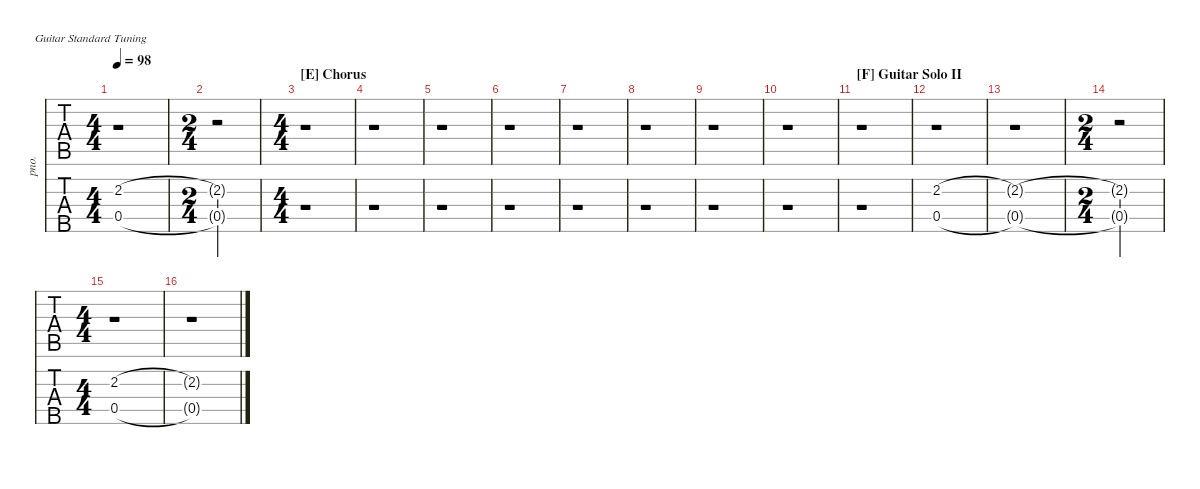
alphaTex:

\defaultSystemsLayout 4
\hideDynamics
\bracketExtendMode nobrackets
\otherSystemsTrackNameOrientation horizontal
\track ("Acoustic Piano" "pno.") {instrument acousticgrandpiano}
\staff {tabs}
\tuning (E4 B3 G3 D3 A2 E2)
\ts (4 4)
\tempo 98
\clef g2
\ks eminor
r.1{dy mf} |
\ts (2 4)
\beaming (8 2 2)
r.2 |
\ts (4 4)
\beaming (8 2 2 2 2)
\section ("E" "Chorus")
r.1 |
r.1 |
r.1 |
r.1 |
r.1 |
r.1 |
r.1 |
r.1 |
\section ("F" "Guitar Solo II")
r.1 |
r.1 |
r.1 |
\ts (2 4)
\beaming (8 2 2)
r.2 |
\ts (4 4)
\beaming (8 2 2 2 2)
r.1 |
r.1
\staff {tabs}
\tuning (G2 D2 A1 E1 B0)
\clef f4
\ottava regular
\simile none
\ks eminor
(2.2{t acc forcenatural} 0.4{t acc forcenatural}).1{dy ff} |
(2.2{t acc forcenatural} 0.4{t acc forcenatural}).2 |
r.1 |
r.1 |
r.1 |
r.1 |
r.1 |
r.1 |
r.1 |
r.1 |
r.1 |
(2.2{acc forcenatural} 0.4{acc forcenatural}).1 |
(2.2{t acc forcenatural} 0.4{t acc forcenatural}).1 |
(2.2{t acc forcenatural} 0.4{t acc forcenatural}).2 |
(2.2{acc forcenatural} 0.4{acc forcenatural}).1 |
(2.2{t acc forcenatural} 0.4{t acc forcenatural}).1
